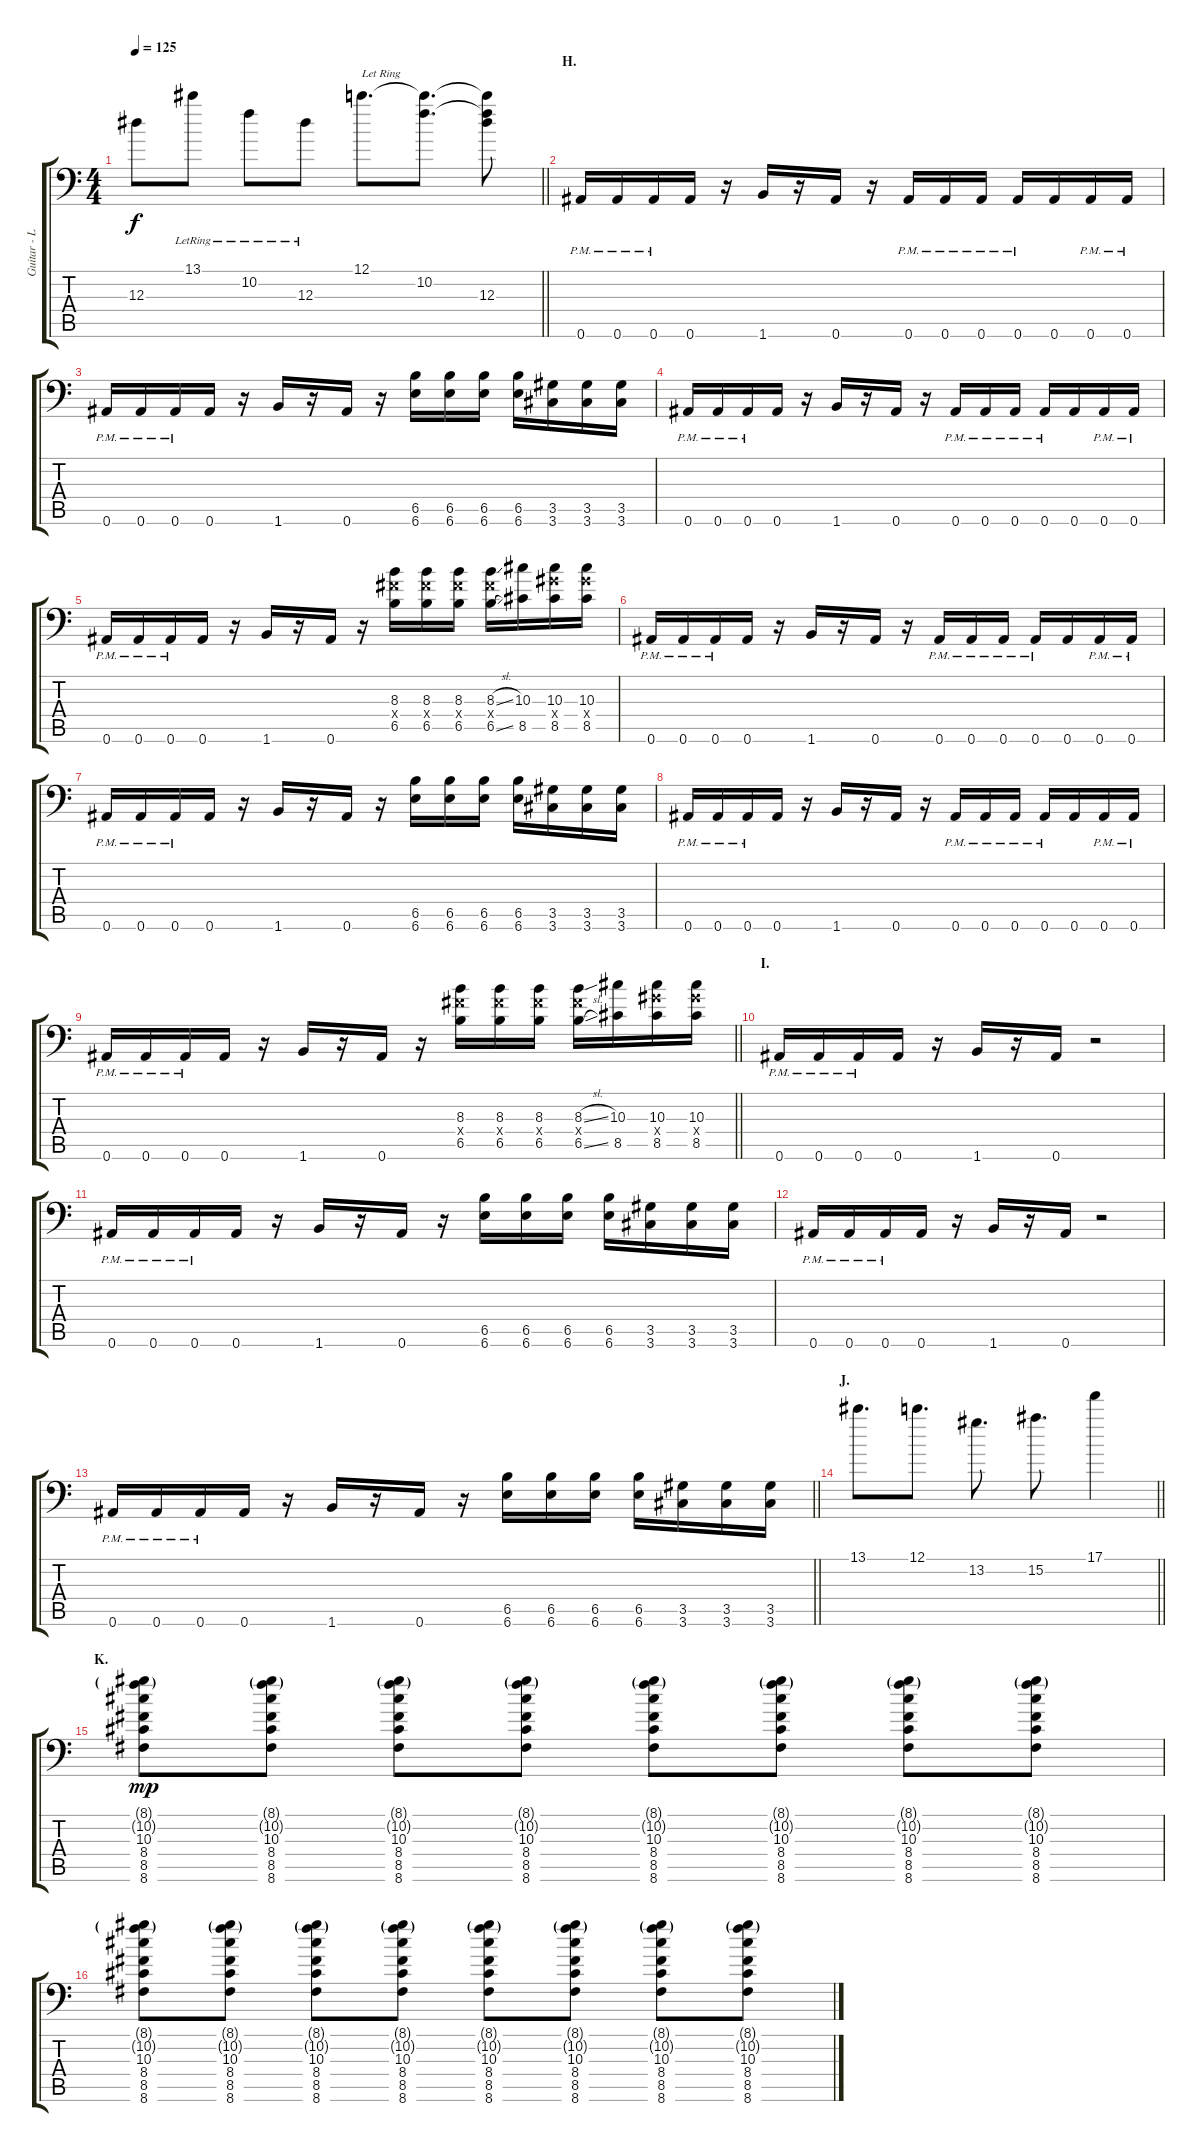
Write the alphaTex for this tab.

\track ("Guitar - Left" "Guitar - L") {instrument distortionguitar}
\staff {score tabs}
\tuning (C4 G3 Eb3 Bb2 F2 Bb1) {hide}
\ts (4 4)
\tempo 125
\clef f4
\barLineRight lightlight
\ks c
12.3{t}.8{dy f} 13.1{lr}.8 10.2{lr}.8 12.3{lr}.8 12.1.8{d txt "Let Ring"} (12.1{t} 10.2).8{d} (12.1{t} 10.2{t} 12.3).8 |
\section ("" "H.")
0.6{pm}.16 0.6{pm}.16 0.6{pm}.16 0.6.16 r.16 1.6.16 r.16 0.6.16 r.16 0.6{pm}.16 0.6{pm}.16 0.6{pm}.16 0.6{pm}.16 0.6.16 0.6{pm}.16 0.6{pm}.16 |
0.6{pm}.16 0.6{pm}.16 0.6{pm}.16 0.6.16 r.16 1.6.16 r.16 0.6.16 r.16 (6.5 6.6).16 (6.5 6.6).16 (6.5 6.6).16 (6.5 6.6).16 (3.5 3.6).16 (3.5 3.6).16 (3.5 3.6).16 |
0.6{pm}.16 0.6{pm}.16 0.6{pm}.16 0.6.16 r.16 1.6.16 r.16 0.6.16 r.16 0.6{pm}.16 0.6{pm}.16 0.6{pm}.16 0.6{pm}.16 0.6.16 0.6{pm}.16 0.6{pm}.16 |
0.6{pm}.16 0.6{pm}.16 0.6{pm}.16 0.6.16 r.16 1.6.16 r.16 0.6.16 r.16 (8.3 8.4{x} 6.5).16 (8.3 8.4{x} 6.5).16 (8.3 8.4{x} 6.5).16 (8.3{sl} 8.4{x} 6.5{sl}).16 (10.3 8.5).16 (10.3 10.4{x} 8.5).16 (10.3 10.4{x} 8.5).16 |
0.6{pm}.16 0.6{pm}.16 0.6{pm}.16 0.6.16 r.16 1.6.16 r.16 0.6.16 r.16 0.6{pm}.16 0.6{pm}.16 0.6{pm}.16 0.6{pm}.16 0.6.16 0.6{pm}.16 0.6{pm}.16 |
0.6{pm}.16 0.6{pm}.16 0.6{pm}.16 0.6.16 r.16 1.6.16 r.16 0.6.16 r.16 (6.5 6.6).16 (6.5 6.6).16 (6.5 6.6).16 (6.5 6.6).16 (3.5 3.6).16 (3.5 3.6).16 (3.5 3.6).16 |
0.6{pm}.16 0.6{pm}.16 0.6{pm}.16 0.6.16 r.16 1.6.16 r.16 0.6.16 r.16 0.6{pm}.16 0.6{pm}.16 0.6{pm}.16 0.6{pm}.16 0.6.16 0.6{pm}.16 0.6{pm}.16 |
\barLineRight lightlight
0.6{pm}.16 0.6{pm}.16 0.6{pm}.16 0.6.16 r.16 1.6.16 r.16 0.6.16 r.16 (8.3 8.4{x} 6.5).16 (8.3 8.4{x} 6.5).16 (8.3 8.4{x} 6.5).16 (8.3{sl} 8.4{x} 6.5{sl}).16 (10.3 8.5).16 (10.3 10.4{x} 8.5).16 (10.3 10.4{x} 8.5).16 |
\section ("" "I.")
0.6{pm}.16 0.6{pm}.16 0.6{pm}.16 0.6.16 r.16 1.6.16 r.16 0.6.16 r.2 |
0.6{pm}.16 0.6{pm}.16 0.6{pm}.16 0.6.16 r.16 1.6.16 r.16 0.6.16 r.16 (6.5 6.6).16 (6.5 6.6).16 (6.5 6.6).16 (6.5 6.6).16 (3.5 3.6).16 (3.5 3.6).16 (3.5 3.6).16 |
0.6{pm}.16 0.6{pm}.16 0.6{pm}.16 0.6.16 r.16 1.6.16 r.16 0.6.16 r.2 |
\barLineRight lightlight
0.6{pm}.16 0.6{pm}.16 0.6{pm}.16 0.6.16 r.16 1.6.16 r.16 0.6.16 r.16 (6.5 6.6).16 (6.5 6.6).16 (6.5 6.6).16 (6.5 6.6).16 (3.5 3.6).16 (3.5 3.6).16 (3.5 3.6).16 |
\section ("" "J.")
\barLineRight lightlight
13.1.8{d} 12.1.8{d} 13.2.8{d} 15.2.8{d} 17.1.4 |
\section ("" "K.")
(8.1{g} 10.2{g} 10.3 8.4 8.5 8.6).8{dy mp} (8.1{g} 10.2{g} 10.3 8.4 8.5 8.6).8 (8.1{g} 10.2{g} 10.3 8.4 8.5 8.6).8 (8.1{g} 10.2{g} 10.3 8.4 8.5 8.6).8 (8.1{g} 10.2{g} 10.3 8.4 8.5 8.6).8 (8.1{g} 10.2{g} 10.3 8.4 8.5 8.6).8 (8.1{g} 10.2{g} 10.3 8.4 8.5 8.6).8 (8.1{g} 10.2{g} 10.3 8.4 8.5 8.6).8 |
(8.1{g} 10.2{g} 10.3 8.4 8.5 8.6).8 (8.1{g} 10.2{g} 10.3 8.4 8.5 8.6).8 (8.1{g} 10.2{g} 10.3 8.4 8.5 8.6).8 (8.1{g} 10.2{g} 10.3 8.4 8.5 8.6).8 (8.1{g} 10.2{g} 10.3 8.4 8.5 8.6).8 (8.1{g} 10.2{g} 10.3 8.4 8.5 8.6).8 (8.1{g} 10.2{g} 10.3 8.4 8.5 8.6).8 (8.1{g} 10.2{g} 10.3 8.4 8.5 8.6).8
